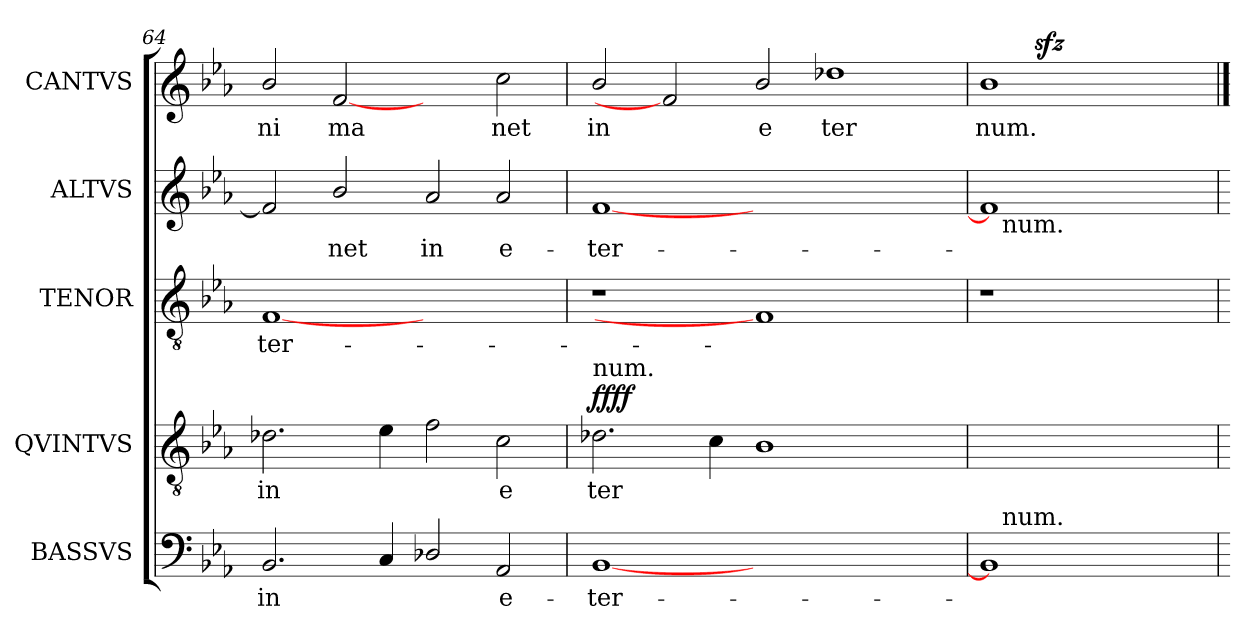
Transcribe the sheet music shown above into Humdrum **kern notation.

**kern	**text	**kern	**text	**dynam	**kern	**text	**kern	**text	**kern	**text	**dynam
*part5	*part5	*part4	*part4	*part4	*part3	*part3	*part2	*part2	*part1	*part1	*part1
*staff5	*staff5	*staff4	*staff4	*staff4	*staff3	*staff3	*staff2	*staff2	*staff1	*staff1	*staff1
*I"BASSVS	*	*I"QVINTVS	*	*	*I"TENOR	*	*I"ALTVS	*	*I"CANTVS	*	*
*clefF4	*	*clefGv2	*	*	*clefGv2	*	*clefG2	*	*clefG2	*	*
*k[b-e-a-]	*	*k[b-e-a-]	*	*	*k[b-e-a-]	*	*k[b-e-a-]	*	*k[b-e-a-]	*	*
*E-:	*	*E-:	*	*	*E-:	*	*E-:	*	*E-:	*	*
=64	=64	=64	=64	=64	=64	=64	=64	=64	=64	=64	=64
!	!LO:LY:b:cj	!	!LO:LY:b:cj	!	!	!LO:LY:b:cj	!	!LO:LY:b:cj	!	!LO:LY:b:cj	!
2.BB-/	in	2.d-X\	in	.	[1F	-ter-	2f/]	--	2b-/	ni	.
!	!	!	!	!	!	!	!	!LO:LY:b:cj	!	!LO:LY:b:cj	!
.	.	.	.	.	.	.	2b-/	-net	[2f	ma	.
!	!LO:LY:b:cj	!	!LO:LY:b:cj	!	!	!	!	!	!	!	!
4C/	.	4e-\	.	.	.	.	.	.	.	.	.
!	!LO:LY:b:cj	!	!LO:LY:b:cj	!	!	!	!	!LO:LY:b:cj	!	!	!
2D-X/	.	2f\	.	.	1ryy	.	2a-/	in	2ryy	.	.
!	!LO:LY:b:cj	!	!LO:LY:b:cj	!	!	!	!	!LO:LY:b:cj	!	!LO:LY:b:cj	!
2AA-/	e-	2c\	e	.	.	.	2a-/	e-	2cc\	net	.
=65	=65	=65	=65	=65	=65	=65	=65	=65	=65	=65	=65
!	!	!LO:TX:a:t=num.	!	!	!	!	!	!	!	!	!
!	!LO:LY:b:cj	!	!LO:LY:b:cj	!LO:DY:a	!	!	!	!LO:LY:b:cj	!	!LO:LY:b:cj	!
[1BB-	-ter-	2.d-X\	ter	ffff	1r	.	[1f	-ter-	2b-/	in	.
.	.	.	.	.	.	.	.	.	2f]	.	.
!	!	!	!LO:LY:b:cj	!	!	!	!	!	!	!	!
.	.	4c\	.	.	.	.	.	.	.	.	.
!	!	!	!LO:LY:b:cj	!	!	!	!	!	!	!LO:LY:b:cj	!
1.ryy	.	1B-	.	.	1F]	.	1.ryy	.	2b-/	e	.
!	!	!	!	!	!	!	!	!	!	!LO:LY:b:cj	!
.	.	.	.	.	.	.	.	.	1dd-X	ter	.
.	.	2ryy	.	.	2ryy	.	.	.	.	.	.
=66	=66	=66	=66	=66	=66	=66	=66	=66	=66	=66	=66
!	!	!	!	!	!	!	!	!	!	!LO:LY:b:cj	!
*^	*	*	*	*	*	*	*^	*	*^	*	*
1BB-]	32.ryy	.	32ryy	.	.	1r	.	1f]	32.ryy	.	1b-	8.ryy	num.	.
!	!	!	!	!	!LO:DY:b	!	!	!	!	!	!	!	!	!
!	!	!	!	!	!LO:DY:n=1:b	!	!	!	!	!	!	!	!	!
!	!	!	!	!	!LO:DY:n=2:a	!	!	!	!	!	!	!	!	!
.	.	.	32%31ryy	.	sfz sfz ffff	.	.	.	.	.	.	.	.	.
!	!	!	!	!	!	!	!	!	!LO:TX:b:t=num.	!	!	!	!	!
!	!LO:TX:a:t=num.	!	!	!	!	!	!	!	!	!	!	!	!	!
.	2ryy	.	.	.	.	.	.	.	2ryy	.	.	.	.	.
!	!	!	!	!	!	!	!	!	!	!	!	!	!	!LO:DY:b
.	.	.	.	.	.	.	.	.	.	.	.	2ryy	.	sfz
.	4ryy	.	.	.	.	.	.	.	4ryy	.	.	.	.	.
.	.	.	.	.	.	.	.	.	.	.	.	4ryy	.	.
.	8ryy	.	.	.	.	.	.	.	8ryy	.	.	.	.	.
.	16ryy	.	.	.	.	.	.	.	16ryy	.	.	.	.	.
.	.	.	.	.	.	.	.	.	.	.	.	16ryy	.	.
.	64ryy	.	.	.	.	.	.	.	64ryy	.	.	.	.	.
*	*	*	*	*	*	*	*	*v	*v	*	*	*	*	*
*v	*v	*	*	*	*	*	*	*	*	*v	*v	*	*
=	==	=	==	==	=	==	=	==	==	==	==
*-	*-	*-	*-	*-	*-	*-	*-	*-	*-	*-	*-
